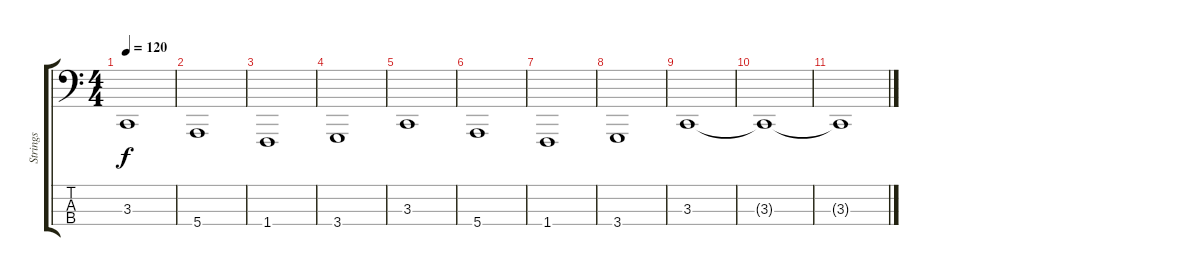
\track ("Strings" "Strings") {instrument stringensemble1}
\staff {score tabs}
\tuning (G2 D2 A1 E1) {hide}
\ts (4 4)
\tempo 120
\clef f4
\ks c
3.3.1{dy f} |
5.4.1 |
1.4.1 |
3.4.1 |
3.3.1 |
5.4.1 |
1.4.1 |
3.4.1 |
3.3.1 |
3.3{t}.1{volume 0} |
3.3{t}.1
